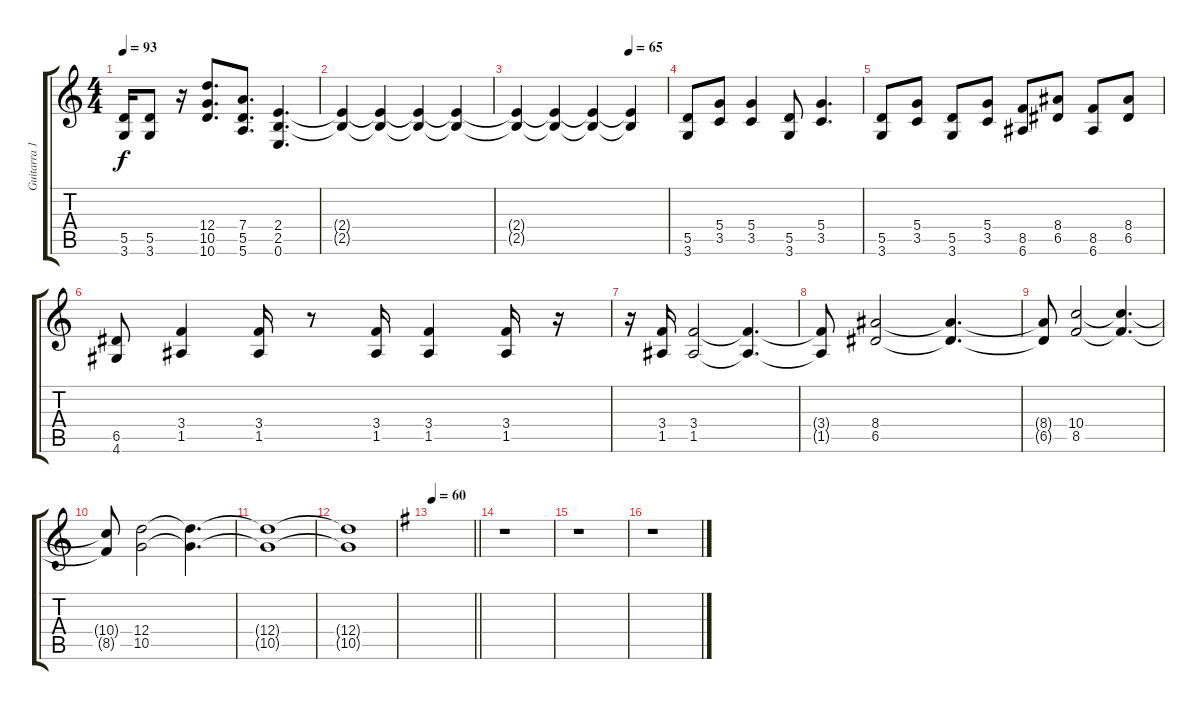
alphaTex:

\track ("Guitarra 1" "Guitarra 1") {instrument overdrivenguitar}
\staff {score tabs}
\tuning (E4 B3 G3 D3 A2 E2) {hide}
\ts (4 4)
\tempo 93
\clef g2
\ks c
(5.5 3.6).16{dy f} (5.5 3.6).8 r.16 (12.4 10.5 10.6).8{d} (7.4 5.5 5.6).8{d} (2.4 2.5 0.6).4{d volume 0} |
(2.4{t} 2.5{t}).4 (2.4{t} 2.5{t}).4 (2.4{t} 2.5{t}).4 (2.4{t} 2.5{t}).4 |
\tempo (65 0.75)
(2.4{t} 2.5{t}).4 (2.4{t} 2.5{t}).4 (2.4{t} 2.5{t}).4 (2.4{t} 2.5{t}).4 |
(5.5 3.6).8{volume 12 balance 16 instrument overdrivenguitar} (5.4 3.5).8 (5.4 3.5).4 (5.5 3.6).8 (5.4 3.5).4{d} |
(5.5 3.6).8 (5.4 3.5).8 (5.5 3.6).8 (5.4 3.5).8 (8.5 6.6).8 (8.4 6.5).8 (8.5 6.6).8 (8.4 6.5).8 |
(6.5 4.6).8 (3.4 1.5).4 (3.4 1.5).16 r.8 (3.4 1.5).16 (3.4 1.5).4 (3.4 1.5).16 r.16 |
r.16 (3.4 1.5).16 (3.4 1.5).2 (3.4{t} 1.5{t}).4{d} |
(3.4{t} 1.5{t}).8 (8.4 6.5).2 (8.4{t} 6.5{t}).4{d} |
(8.4{t} 6.5{t}).8 (10.4 8.5).2 (10.4{t} 8.5{t}).4{d} |
(10.4{t} 8.5{t}).8 (12.4 10.5).2{volume 0} (12.4{t} 10.5{t}).4{d} |
(12.4{t} 10.5{t}).1 |
(12.4{t} 10.5{t}).1 |
\tempo 60
\barLineRight lightlight
\ks g
|
r.1 |
r.1 |
r.1
